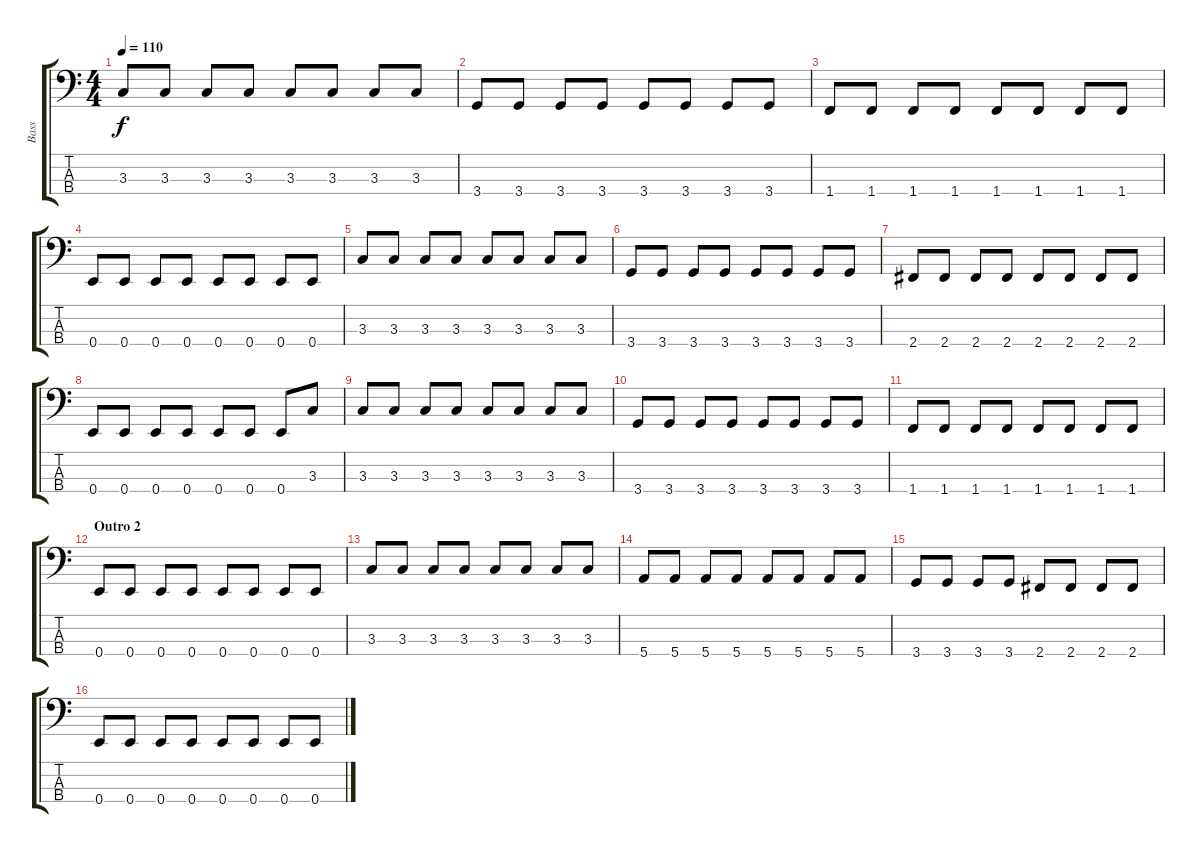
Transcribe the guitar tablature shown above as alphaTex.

\track ("Bass" "Bass") {instrument electricbassfinger}
\staff {score tabs}
\tuning (G2 D2 A1 E1) {hide}
\ts (4 4)
\tempo 110
\clef f4
\ks c
3.3.8{dy f} 3.3.8 3.3.8 3.3.8 3.3.8 3.3.8 3.3.8 3.3.8 |
3.4.8 3.4.8 3.4.8 3.4.8 3.4.8 3.4.8 3.4.8 3.4.8 |
1.4.8 1.4.8 1.4.8 1.4.8 1.4.8 1.4.8 1.4.8 1.4.8 |
0.4.8 0.4.8 0.4.8 0.4.8 0.4.8 0.4.8 0.4.8 0.4.8 |
3.3.8 3.3.8 3.3.8 3.3.8 3.3.8 3.3.8 3.3.8 3.3.8 |
3.4.8 3.4.8 3.4.8 3.4.8 3.4.8 3.4.8 3.4.8 3.4.8 |
2.4.8 2.4.8 2.4.8 2.4.8 2.4.8 2.4.8 2.4.8 2.4.8 |
0.4.8 0.4.8 0.4.8 0.4.8 0.4.8 0.4.8 0.4.8 3.3.8 |
3.3.8 3.3.8 3.3.8 3.3.8 3.3.8 3.3.8 3.3.8 3.3.8 |
3.4.8 3.4.8 3.4.8 3.4.8 3.4.8 3.4.8 3.4.8 3.4.8 |
1.4.8 1.4.8 1.4.8 1.4.8 1.4.8 1.4.8 1.4.8 1.4.8 |
\section ("" "Outro 2")
0.4.8 0.4.8 0.4.8 0.4.8 0.4.8 0.4.8 0.4.8 0.4.8 |
3.3.8 3.3.8 3.3.8 3.3.8 3.3.8 3.3.8 3.3.8 3.3.8 |
5.4.8 5.4.8 5.4.8 5.4.8 5.4.8 5.4.8 5.4.8 5.4.8 |
3.4.8 3.4.8 3.4.8 3.4.8 2.4.8 2.4.8 2.4.8 2.4.8 |
0.4.8 0.4.8 0.4.8 0.4.8 0.4.8 0.4.8 0.4.8 0.4.8
